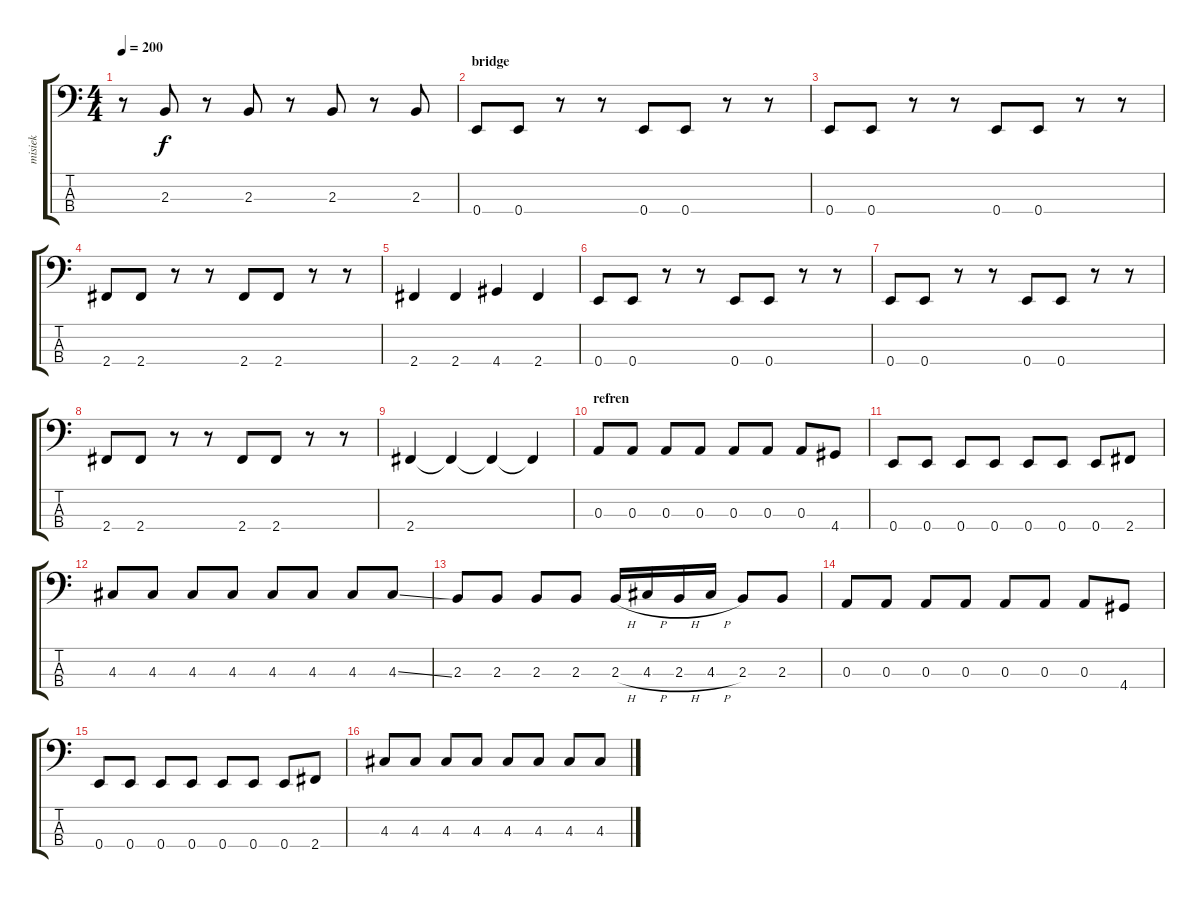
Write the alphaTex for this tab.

\track ("misiek" "misiek") {instrument electricbasspick}
\staff {score tabs}
\tuning (G2 D2 A1 E1) {hide}
\ts (4 4)
\tempo 200
\clef f4
\ks c
r.8{dy f} 2.3.8 r.8 2.3.8 r.8 2.3.8 r.8 2.3.8 |
\section ("" "bridge")
0.4.8 0.4.8 r.8 r.8 0.4.8 0.4.8 r.8 r.8 |
0.4.8 0.4.8 r.8 r.8 0.4.8 0.4.8 r.8 r.8 |
2.4.8 2.4.8 r.8 r.8 2.4.8 2.4.8 r.8 r.8 |
2.4.4 2.4.4 4.4.4 2.4.4 |
0.4.8 0.4.8 r.8 r.8 0.4.8 0.4.8 r.8 r.8 |
0.4.8 0.4.8 r.8 r.8 0.4.8 0.4.8 r.8 r.8 |
2.4.8 2.4.8 r.8 r.8 2.4.8 2.4.8 r.8 r.8 |
2.4.4 2.4{t}.4 2.4{t}.4 2.4{t}.4 |
\section ("" "refren")
0.3.8 0.3.8 0.3.8 0.3.8 0.3.8 0.3.8 0.3.8 4.4.8 |
0.4.8 0.4.8 0.4.8 0.4.8 0.4.8 0.4.8 0.4.8 2.4.8 |
4.3.8 4.3.8 4.3.8 4.3.8 4.3.8 4.3.8 4.3.8 4.3{ss}.8 |
2.3.8 2.3.8 2.3.8 2.3.8 2.3{h}.16 4.3{h}.16 2.3{h}.16 4.3{h}.16 2.3.8 2.3.8 |
0.3.8 0.3.8 0.3.8 0.3.8 0.3.8 0.3.8 0.3.8 4.4.8 |
0.4.8 0.4.8 0.4.8 0.4.8 0.4.8 0.4.8 0.4.8 2.4.8 |
4.3.8 4.3.8 4.3.8 4.3.8 4.3.8 4.3.8 4.3.8 4.3{ss}.8
